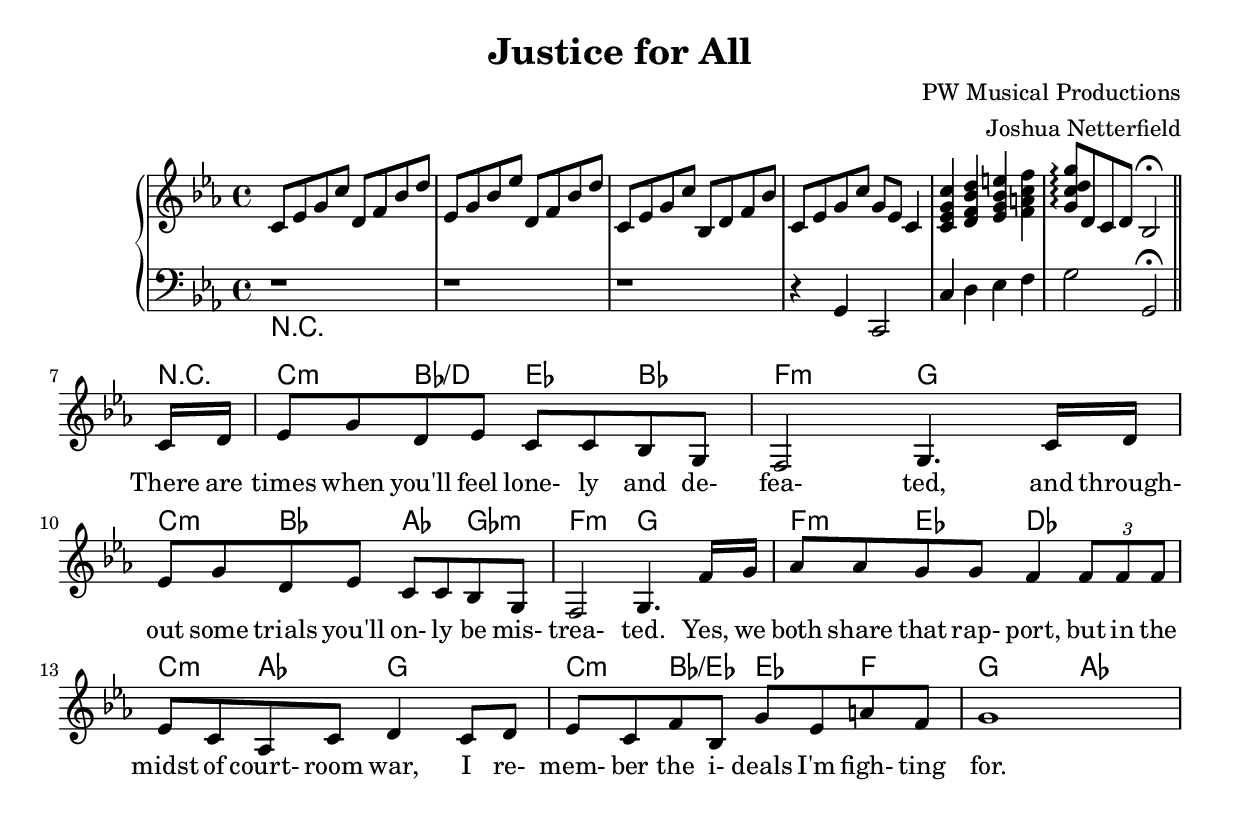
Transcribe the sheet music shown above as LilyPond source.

\header {
  title = "Justice for All"
  composer = "PW Musical Productions"
  arranger = "Joshua Netterfield"
}

\layout {   
  \context {     
    \Staff \RemoveEmptyStaves
    \override VerticalAxisGroup #'remove-first = ##t
  }
}

\score {
  <<
  \new PianoStaff \relative c' <<
    \new Staff {
      \key c \minor
      c8 ees g c
      d, f bes d |
      ees, g bes ees
      d, f bes d |
      c, ees g c
      bes, d f bes |
      c, ees g c g ees c4 |

      <c ees g c>4
      <d f bes d>4
      <ees g bes e>4
      <f a c f>4
      <g c d g>8\arpeggio
      d c d bes2\fermata 
      \bar "||"
      % Hide time signature
      \override Staff.TimeSignature #'stencil = ##f

      % Without this, some extra space is added after the line...
      \once \set Staff.explicitKeySignatureVisibility = #end-of-line-invisible
      \break
    }
    \new Staff {
      \key c \minor
      \clef bass
      r1 |
      r1 |
      r1 |
      r4 g, c,2 |

      c'4
      d
      ees
      f |
      g2
      g,\fermata
      \bar "||"
      % Hide time signature
      \override Staff.TimeSignature #'stencil = ##f

      % Without this, some extra space is added after the line...
      \once \set Staff.explicitKeySignatureVisibility = #end-of-line-invisible
      \break
    }
  >> 
  \chords {
    R1*6

    % Without this, some extra space is added after the line...
    \once \set Staff.explicitKeySignatureVisibility = #end-of-line-invisible
    \break

    \time 1/8
    r8

    \time 4/4
    
    c4:m bes/d ees bes
    f2:m g

    c4:m bes aes ges:m
    f2:m g

    f4:m ees des2
    c4:m aes g2

    c4:m bes/ees ees f
    g2 aes

  }
  \new Staff \relative c {
    R1*6
    \override Staff.TimeSignature #'stencil = ##f

    % Without this, some extra space is added after the line...
    \once \set Staff.explicitKeySignatureVisibility = #end-of-line-invisible
    \break

    \key c \minor
    \time 1/8
    \new Voice = "vocals" {
      c'16 d
      \time 4/4
    
      ees8 g d ees c c bes g |
      f2 g4. c16 d |
      
      % Show future time signatures (remember, we got rid of them above...) 
      \override Staff.TimeSignature #'stencil = ##t

      ees8 g d ees c c bes g |
      f2 g4. f'16 g |

      aes8 aes g g f4
      \tuplet 3/2 { f8 f f } |
      ees c aes c d4
      c8 d |
      ees c f bes, g' ees a f |
      g1
    }
  }
  \new Lyrics \lyricsto "vocals" {
    There are times when you'll feel lone- ly and de-
    fea- ted, and through- out some trials you'll on- ly be mis-
    trea- ted. Yes, we
    both share that rap- port, but in the
    midst of court- room war, I re-
    mem- ber the i- deals I'm figh- ting
    for.
  }
  >>
}